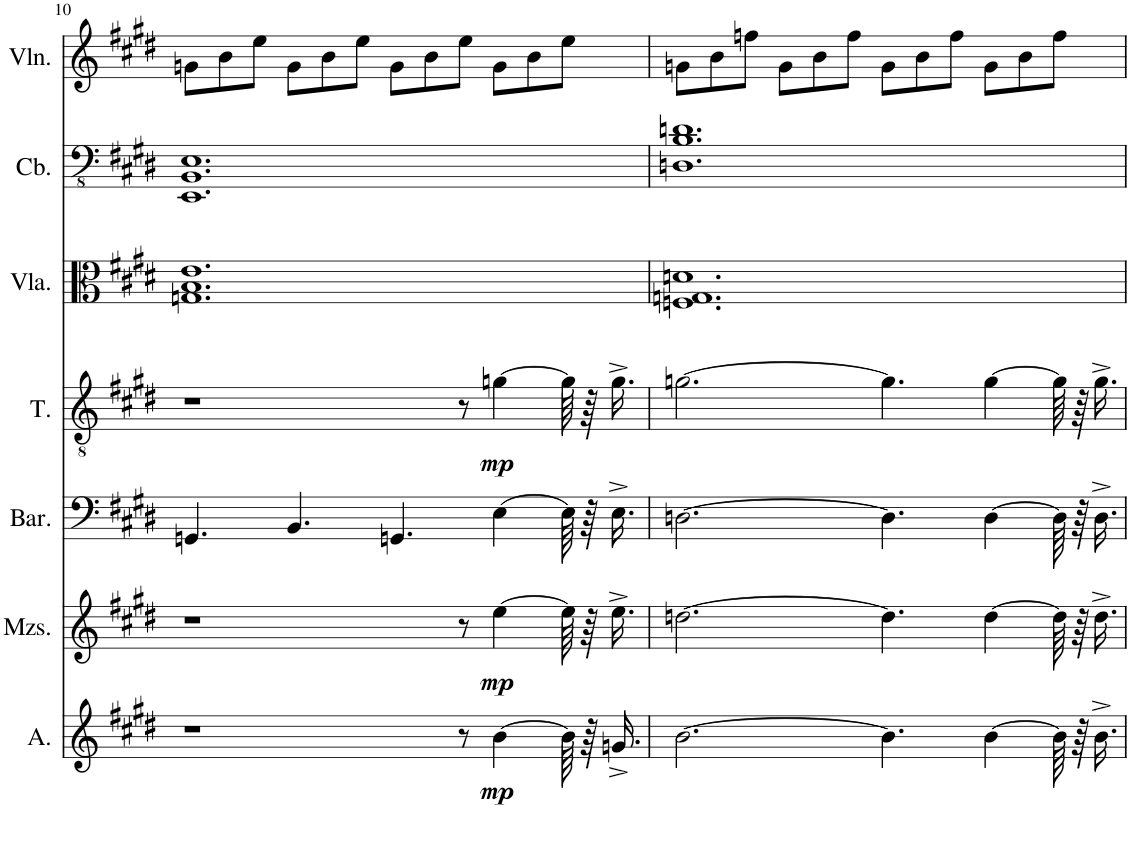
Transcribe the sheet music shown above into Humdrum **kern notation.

**kern	**dynam	**kern	**dynam	**kern	**kern	**dynam	**kern	**kern	**kern
*part7	*part7	*part6	*part6	*part5	*part4	*part4	*part3	*part2	*part1
*staff7	*staff7	*staff6	*staff6	*staff5	*staff4	*staff4	*staff3	*staff2	*staff1
*I"Alto	*	*I"Mezzo-soprano	*	*I"Baritone	*I"Tenor	*	*I"Viola	*I"Contrabass	*I"Violin
*I'A.	*	*I'Mzs.	*	*I'Bar.	*I'T.	*	*I'Vla.	*I'Cb.	*I'Vln.
!!LO:PB:g=z
*clefG2	*	*clefG2	*	*clefF4	*clefGv2	*	*clefC3	*clefFv4	*clefG2
*	*	*	*	*	*	*	*	*Trd7c12	*
*k[f#c#g#d#]	*	*k[f#c#g#d#]	*	*k[f#c#g#d#]	*k[f#c#g#d#]	*	*k[f#c#g#d#]	*k[f#c#g#d#]	*k[f#c#g#d#]
*M12/8	*	*M12/8	*	*M12/8	*M12/8	*	*M12/8	*M12/8	*M12/8
=10	=10	=10	=10	=10	=10	=10	=10	=10	=10
1r	.	1r	.	4.GGn/	1r	.	1.Gn 1.B 1.e	1.EEE 1.BBB 1.EE	8gn\L
.	.	.	.	.	.	.	.	.	8b\
.	.	.	.	.	.	.	.	.	8ee\J
.	.	.	.	4.BB/	.	.	.	.	8g\L
.	.	.	.	.	.	.	.	.	8b\
.	.	.	.	.	.	.	.	.	8ee\J
.	.	.	.	4.GGn/	.	.	.	.	8g\L
.	.	.	.	.	.	.	.	.	8b\
8r	.	8r	.	.	8r	.	.	.	8ee\J
!	!LO:DY:b	!	!LO:DY:b	!	!	!LO:DY:b	!	!	!
[4b\	mp	[4ee\	mp	[4E\	[4gn\	mp	.	.	8g\L
.	.	.	.	.	.	.	.	.	8b\
64b\]	.	64ee\]	.	64E\]	64g\]	.	.	.	8ee\J
64r	.	64r	.	64r	64r	.	.	.	.
16.gn^/	.	16.ee^\	.	16.E^\	16.g^\	.	.	.	.
=11	=11	=11	=11	=11	=11	=11	=11	=11	=11
[2.b\	.	[2.ddn\	.	[2.Dn\	[2.gn\	.	1.Fn 1.Gn 1.dn	1.DDn 1.BB 1.Dn	8gn\L
.	.	.	.	.	.	.	.	.	8b\
.	.	.	.	.	.	.	.	.	8ffn\J
.	.	.	.	.	.	.	.	.	8g\L
.	.	.	.	.	.	.	.	.	8b\
.	.	.	.	.	.	.	.	.	8ff\J
4.b\]	.	4.dd\]	.	4.D\]	4.g\]	.	.	.	8g\L
.	.	.	.	.	.	.	.	.	8b\
.	.	.	.	.	.	.	.	.	8ff\J
[4b\	.	[4dd\	.	[4D\	[4g\	.	.	.	8g\L
.	.	.	.	.	.	.	.	.	8b\
64b\]	.	64dd\]	.	64D\]	64g\]	.	.	.	8ff\J
64r	.	64r	.	64r	64r	.	.	.	.
16.b^\	.	16.dd^\	.	16.D^\	16.g^\	.	.	.	.
=	=	=	=	=	=	=	=	=	=
*-	*-	*-	*-	*-	*-	*-	*-	*-	*-
